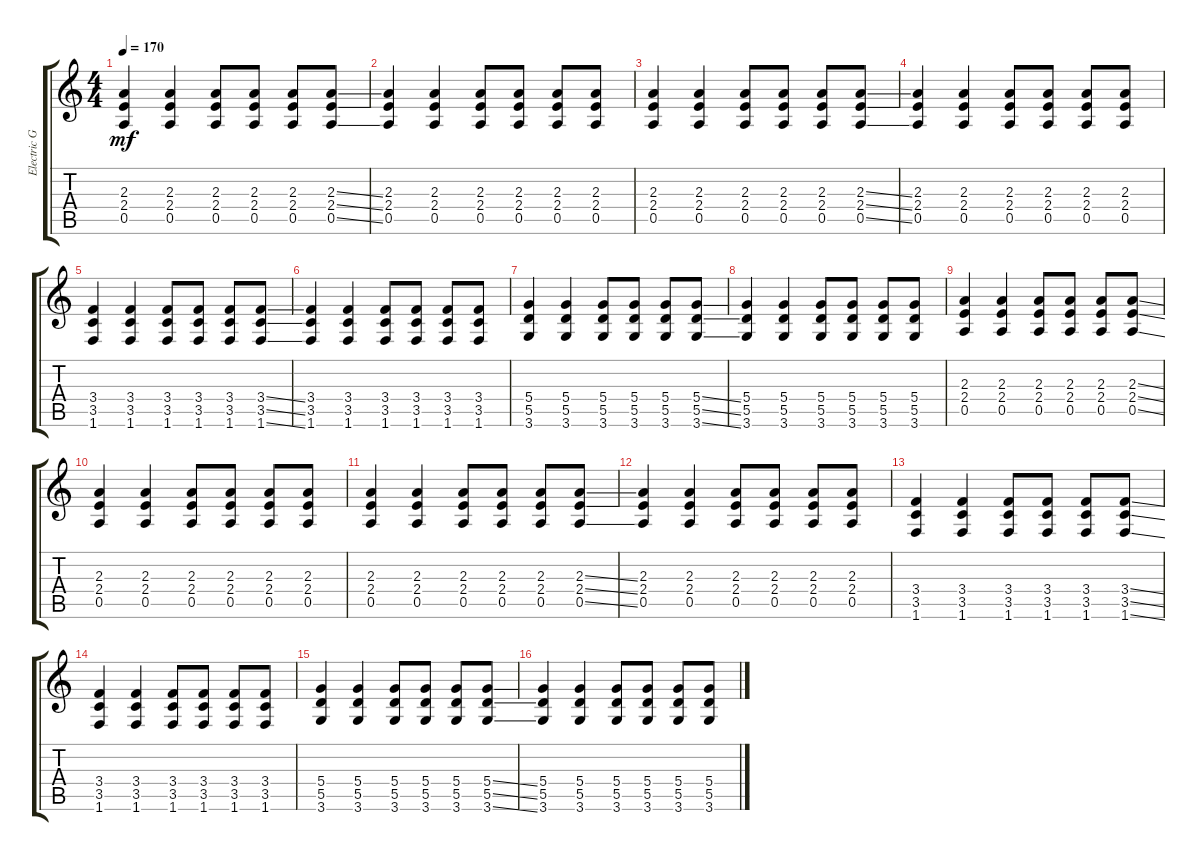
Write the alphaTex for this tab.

\track ("Electric Guitar" "Electric G") {instrument distortionguitar}
\staff {score tabs}
\tuning (E4 B3 G3 D3 A2 E2) {hide}
\ts (4 4)
\tempo 170
\clef g2
\ks c
(2.3 2.4 0.5).4{dy mf} (2.3 2.4 0.5).4 (2.3 2.4 0.5).8 (2.3 2.4 0.5).8 (2.3 2.4 0.5).8 (2.3{ss} 2.4{ss} 0.5{ss}).8 |
(2.3 2.4 0.5).4 (2.3 2.4 0.5).4 (2.3 2.4 0.5).8 (2.3 2.4 0.5).8 (2.3 2.4 0.5).8 (2.3 2.4 0.5).8 |
(2.3 2.4 0.5).4 (2.3 2.4 0.5).4 (2.3 2.4 0.5).8 (2.3 2.4 0.5).8 (2.3 2.4 0.5).8 (2.3{ss} 2.4{ss} 0.5{ss}).8 |
(2.3 2.4 0.5).4 (2.3 2.4 0.5).4 (2.3 2.4 0.5).8 (2.3 2.4 0.5).8 (2.3 2.4 0.5).8 (2.3 2.4 0.5).8 |
(3.4 3.5 1.6).4 (3.4 3.5 1.6).4 (3.4 3.5 1.6).8 (3.4 3.5 1.6).8 (3.4 3.5 1.6).8 (3.4{ss} 3.5{ss} 1.6{ss}).8 |
(3.4 3.5 1.6).4 (3.4 3.5 1.6).4 (3.4 3.5 1.6).8 (3.4 3.5 1.6).8 (3.4 3.5 1.6).8 (3.4 3.5 1.6).8 |
(5.4 5.5 3.6).4 (5.4 5.5 3.6).4 (5.4 5.5 3.6).8 (5.4 5.5 3.6).8 (5.4 5.5 3.6).8 (5.4{ss} 5.5{ss} 3.6{ss}).8 |
(5.4 5.5 3.6).4 (5.4 5.5 3.6).4 (5.4 5.5 3.6).8 (5.4 5.5 3.6).8 (5.4 5.5 3.6).8 (5.4 5.5 3.6).8 |
(2.3 2.4 0.5).4 (2.3 2.4 0.5).4 (2.3 2.4 0.5).8 (2.3 2.4 0.5).8 (2.3 2.4 0.5).8 (2.3{ss} 2.4{ss} 0.5{ss}).8 |
(2.3 2.4 0.5).4 (2.3 2.4 0.5).4 (2.3 2.4 0.5).8 (2.3 2.4 0.5).8 (2.3 2.4 0.5).8 (2.3 2.4 0.5).8 |
(2.3 2.4 0.5).4 (2.3 2.4 0.5).4 (2.3 2.4 0.5).8 (2.3 2.4 0.5).8 (2.3 2.4 0.5).8 (2.3{ss} 2.4{ss} 0.5{ss}).8 |
(2.3 2.4 0.5).4 (2.3 2.4 0.5).4 (2.3 2.4 0.5).8 (2.3 2.4 0.5).8 (2.3 2.4 0.5).8 (2.3 2.4 0.5).8 |
(3.4 3.5 1.6).4 (3.4 3.5 1.6).4 (3.4 3.5 1.6).8 (3.4 3.5 1.6).8 (3.4 3.5 1.6).8 (3.4{ss} 3.5{ss} 1.6{ss}).8 |
(3.4 3.5 1.6).4 (3.4 3.5 1.6).4 (3.4 3.5 1.6).8 (3.4 3.5 1.6).8 (3.4 3.5 1.6).8 (3.4 3.5 1.6).8 |
(5.4 5.5 3.6).4 (5.4 5.5 3.6).4 (5.4 5.5 3.6).8 (5.4 5.5 3.6).8 (5.4 5.5 3.6).8 (5.4{ss} 5.5{ss} 3.6{ss}).8 |
(5.4 5.5 3.6).4 (5.4 5.5 3.6).4 (5.4 5.5 3.6).8 (5.4 5.5 3.6).8 (5.4 5.5 3.6).8 (5.4 5.5 3.6).8
